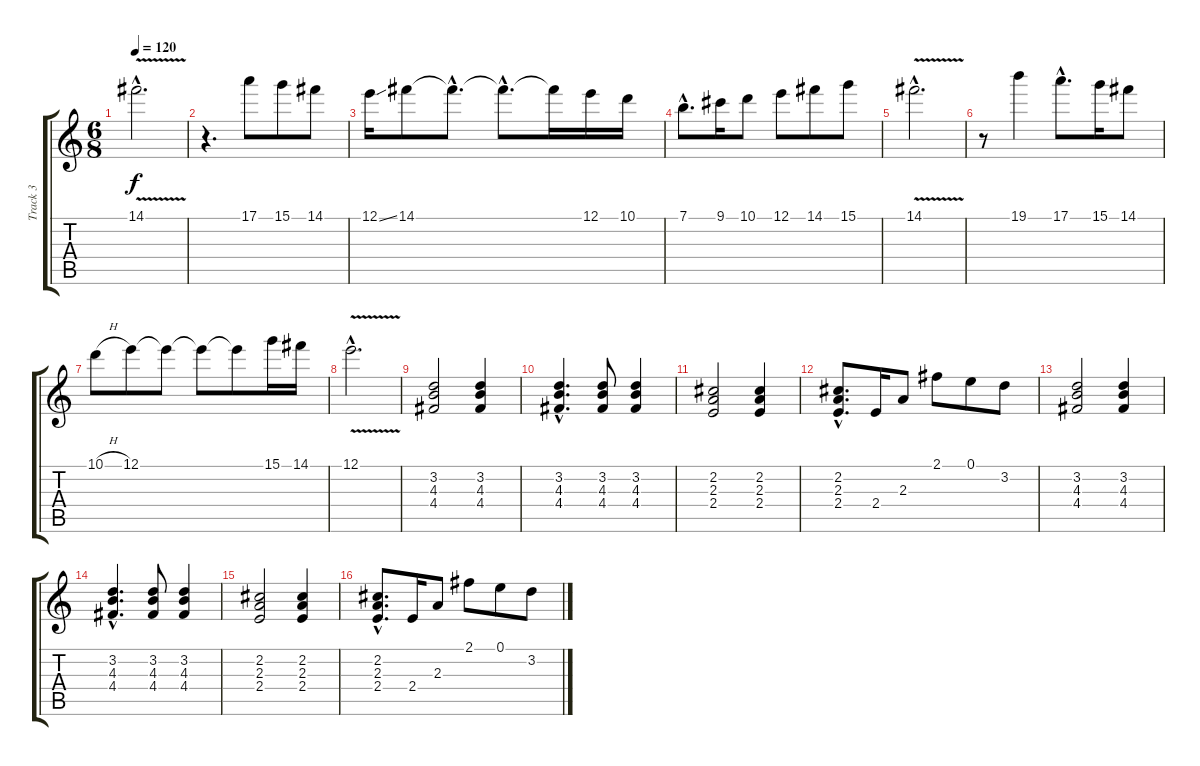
\track ("Track 3" "Track 3") {instrument acousticguitarsteel}
\staff {score tabs}
\tuning (E4 B3 G3 D3 A2 E2) {hide}
\ts (6 8)
\tempo 120
\clef g2
\ks c
14.1{v hac}.2{d dy f} |
r.4{d} 17.1.8 15.1.8 14.1.8 |
12.1{ss}.16 14.1.8 14.1{hac t}.8{d} 14.1{hac t}.8{d} 14.1{t}.16 12.1.16 10.1.16 |
7.1{hac}.8{d} 9.1.16 10.1.8 12.1.8 14.1.8 15.1.8 |
14.1{v hac}.2{d} |
r.8 19.1.4 17.1{hac}.8{d} 15.1.16 14.1.8 |
10.1{h}.8 12.1.8 12.1{t}.8 12.1{t}.8 12.1{t}.8 15.1.16 14.1.16 |
12.1{v hac}.2{d} |
(3.2 4.3 4.4).2 (3.2 4.3 4.4).4 |
(3.2{hac} 4.3{hac} 4.4{hac}).4{d} (3.2 4.3 4.4).8 (3.2 4.3 4.4).4 |
(2.2 2.3 2.4).2 (2.2 2.3 2.4).4 |
(2.2{hac} 2.3{hac} 2.4{hac}).8{d} 2.4.16 2.3.8 2.1.8 0.1.8 3.2.8 |
(3.2 4.3 4.4).2 (3.2 4.3 4.4).4 |
(3.2{hac} 4.3{hac} 4.4{hac}).4{d} (3.2 4.3 4.4).8 (3.2 4.3 4.4).4 |
(2.2 2.3 2.4).2 (2.2 2.3 2.4).4 |
(2.2{hac} 2.3{hac} 2.4{hac}).8{d} 2.4.16 2.3.8 2.1.8 0.1.8 3.2.8
